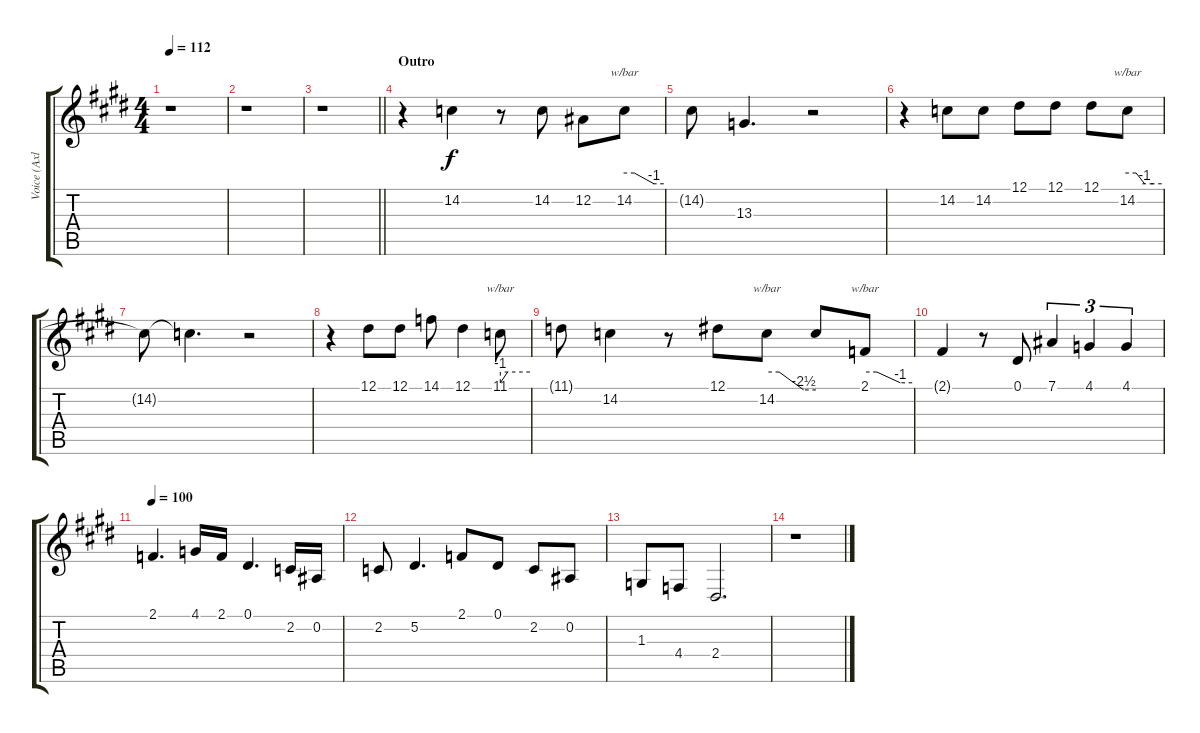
\track ("Voice (Axl)" "Voice (Axl") {instrument lead2sawtooth}
\staff {score tabs}
\tuning (Eb4 Bb3 Gb3 Db3 Ab2 Eb2) {hide}
\ts (4 4)
\tempo 112
\clef g2
\ks e
r.1{dy f} |
r.1 |
\barLineRight lightlight
r.1 |
\section ("" "Outro")
r.4 14.2.4 r.8 14.2.8 12.2.8 14.2.8{tbe (custom default 0 0 15 0 45 -4 60 -4)} |
14.2{t}.8 13.3.4{d} r.2 |
r.4 14.2.8 14.2.8 12.1.8 12.1.8 12.1.8 14.2.8{tbe (custom default 0 0 15 0 30 -4 45 -4 60 -4)} |
14.2{t}.8 14.2{t}.4{d} r.2 |
r.4 12.1.8 12.1.8 14.1.8 12.1.4 11.1.8{tbe (custom default 0 -4 15 0 60 0)} |
11.1{t}.8 14.2.4 r.8 12.1.8 14.2.8{tbe (custom default 0 0 15 0 45 -10 60 -10)} 14.2{t}.8 2.1.8{tbe (custom default 0 0 15 0 45 -4 60 -4)} |
2.1{t}.4 r.8 0.1.8 7.1.4{tu (3 2)} 4.1.4{tu (3 2)} 4.1.4{tu (3 2)} |
\tempo 100
2.1.4{d} 4.1.16 2.1.16 0.1.4{d} 2.2.16 0.2.16 |
2.2.8 5.2.4{d} 2.1.8 0.1.8 2.2.8 0.2.8 |
1.3.8 4.4.8 2.4.2{d} |
r.1
